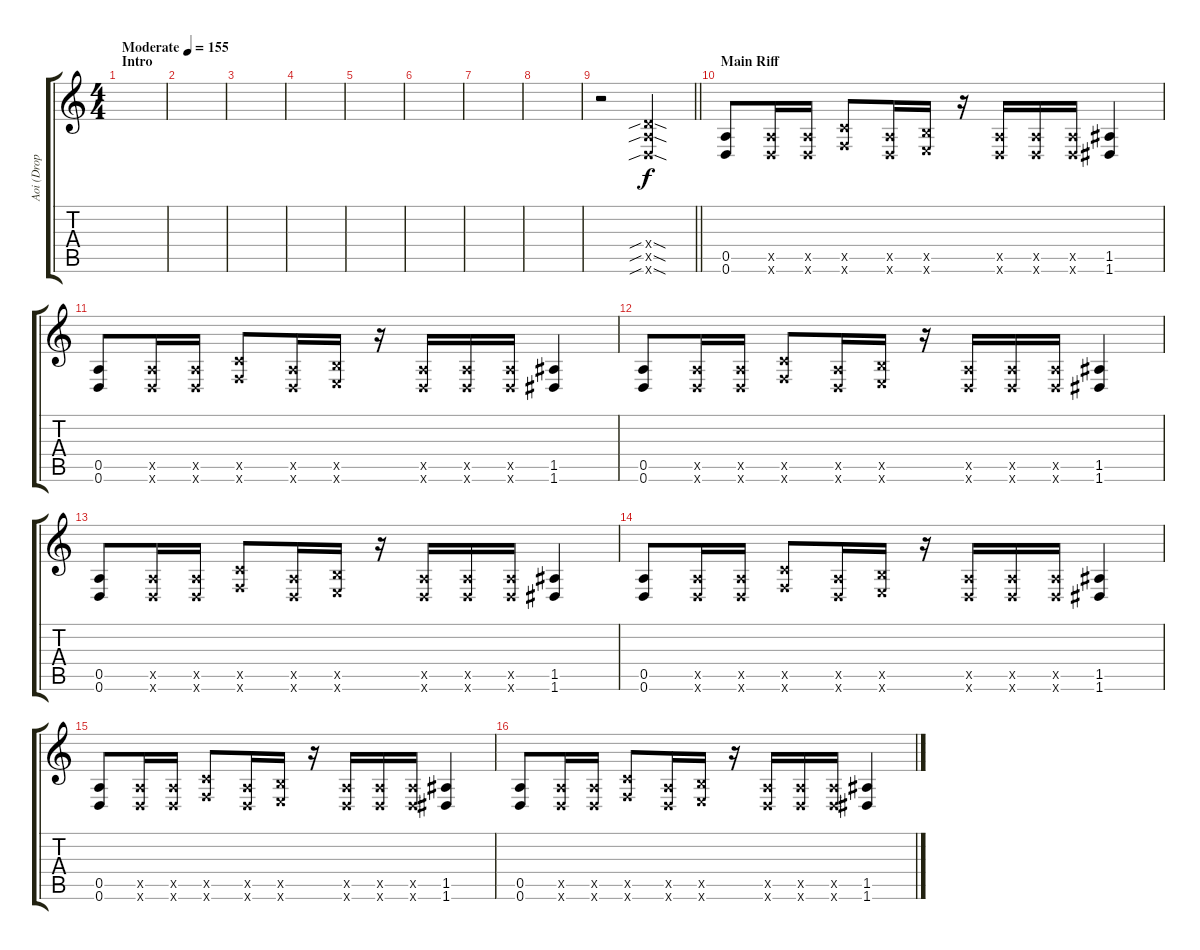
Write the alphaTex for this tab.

\track ("Aoi (Drop D)" "Aoi (Drop ") {instrument overdrivenguitar}
\staff {score tabs}
\tuning (E4 B3 G3 D3 A2 D2) {hide}
\ts (4 4)
\section ("" "Intro")
\tempo (155 "Moderate")
\clef g2
\ks c
|
|
|
|
|
|
|
|
\barLineRight lightlight
r.2 (0.4{sib sod x} 0.5{sib sod x} 0.6{sib sod x}).2 |
\section ("" "Main Riff")
(0.5 0.6).8 (0.5{x} 0.6{x}).16 (0.5{x} 0.6{x}).16 (3.5{x} 3.6{x}).8 (0.5{x} 0.6{x}).16 (2.5{x} 2.6{x}).16 r.16 (0.5{x} 0.6{x}).16 (0.5{x} 0.6{x}).16 (0.5{x} 0.6{x}).16 (1.5 1.6).4 |
(0.5 0.6).8 (0.5{x} 0.6{x}).16 (0.5{x} 0.6{x}).16 (3.5{x} 3.6{x}).8 (0.5{x} 0.6{x}).16 (2.5{x} 2.6{x}).16 r.16 (0.5{x} 0.6{x}).16 (0.5{x} 0.6{x}).16 (0.5{x} 0.6{x}).16 (1.5 1.6).4 |
(0.5 0.6).8 (0.5{x} 0.6{x}).16 (0.5{x} 0.6{x}).16 (3.5{x} 3.6{x}).8 (0.5{x} 0.6{x}).16 (2.5{x} 2.6{x}).16 r.16 (0.5{x} 0.6{x}).16 (0.5{x} 0.6{x}).16 (0.5{x} 0.6{x}).16 (1.5 1.6).4 |
(0.5 0.6).8 (0.5{x} 0.6{x}).16 (0.5{x} 0.6{x}).16 (3.5{x} 3.6{x}).8 (0.5{x} 0.6{x}).16 (2.5{x} 2.6{x}).16 r.16 (0.5{x} 0.6{x}).16 (0.5{x} 0.6{x}).16 (0.5{x} 0.6{x}).16 (1.5 1.6).4 |
(0.5 0.6).8 (0.5{x} 0.6{x}).16 (0.5{x} 0.6{x}).16 (3.5{x} 3.6{x}).8 (0.5{x} 0.6{x}).16 (2.5{x} 2.6{x}).16 r.16 (0.5{x} 0.6{x}).16 (0.5{x} 0.6{x}).16 (0.5{x} 0.6{x}).16 (1.5 1.6).4 |
(0.5 0.6).8 (0.5{x} 0.6{x}).16 (0.5{x} 0.6{x}).16 (3.5{x} 3.6{x}).8 (0.5{x} 0.6{x}).16 (2.5{x} 2.6{x}).16 r.16 (0.5{x} 0.6{x}).16 (0.5{x} 0.6{x}).16 (0.5{x} 0.6{x}).16 (1.5 1.6).4 |
(0.5 0.6).8 (0.5{x} 0.6{x}).16 (0.5{x} 0.6{x}).16 (3.5{x} 3.6{x}).8 (0.5{x} 0.6{x}).16 (2.5{x} 2.6{x}).16 r.16 (0.5{x} 0.6{x}).16 (0.5{x} 0.6{x}).16 (0.5{x} 0.6{x}).16 (1.5 1.6).4
